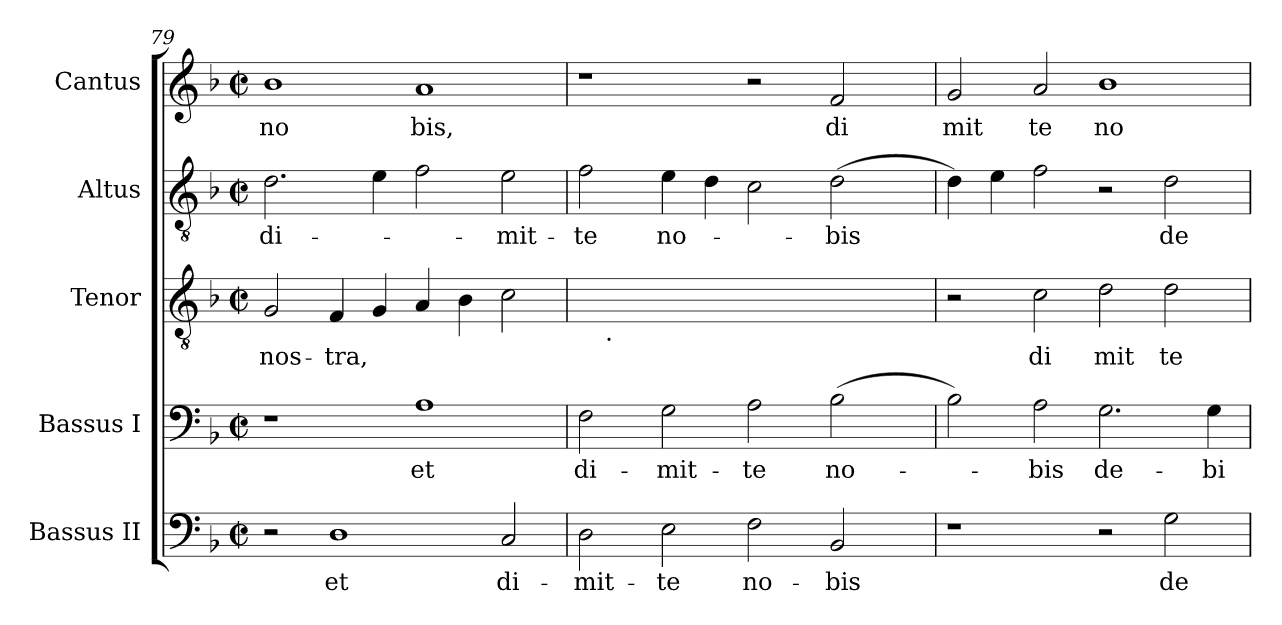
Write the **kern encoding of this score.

**kern	**text	**kern	**text	**kern	**text	**kern	**text	**kern	**text
*part5	*part5	*part4	*part4	*part3	*part3	*part2	*part2	*part1	*part1
*staff5	*staff5	*staff4	*staff4	*staff3	*staff3	*staff2	*staff2	*staff1	*staff1
*I"Bassus II	*	*I"Bassus I	*	*I"Tenor	*	*I"Altus	*	*I"Cantus	*
*clefF4	*	*clefF4	*	*clefGv2	*	*clefGv2	*	*clefG2	*
*k[b-]	*	*k[b-]	*	*k[b-]	*	*k[b-]	*	*k[b-]	*
*F:	*	*F:	*	*F:	*	*F:	*	*F:	*
*M2/2	*	*M2/2	*	*M2/2	*	*M2/2	*	*M2/2	*
*met(c|)	*	*met(c|)	*	*met(c|)	*	*met(c|)	*	*met(c|)	*
=79	=79	=79	=79	=79	=79	=79	=79	=79	=79
!	!	!	!	!	!LO:LY:b:cj	!	!LO:LY:b:cj	!	!LO:LY:b:cj
2r	.	1r	.	2G/	nos-	2.d\	di-	1b-	no
!	!LO:LY:b:cj	!	!	!	!LO:LY:b	!	!	!	!
1D	et	.	.	4F/	-tra,	.	.	.	.
.	.	.	.	4G/	.	4e\	.	.	.
!	!	!	!LO:LY:b:cj	!	!	!	!	!	!LO:LY:b:cj
.	.	1A	et	4A/	.	2f\	.	1a	bis,
.	.	.	.	4B-\	.	.	.	.	.
!	!LO:LY:b:cj	!	!	!	!	!	!LO:LY:b:cj	!	!
2C/	di-	.	.	2c\	.	2e\	-mit-	.	.
!!LO:LB:g=z
=80	=80	=80	=80	=80	=80	=80	=80	=80	=80
!	!LO:LY:b:cj	!	!LO:LY:b:cj	!	!	!	!LO:LY:b:cj	!	!
2D\	-mit-	2F\	di-	16..ryy	.	2f\	-te	1r	.
!	!	!	!	!LO:TX:b:t=.	!	!	!	!	!
.	.	.	.	1ryy	.	.	.	.	.
!	!LO:LY:b:cj	!	!LO:LY:b:cj	!	!	!	!LO:LY:b:cj	!	!
2E\	-te	2G\	-mit-	.	.	4e\	no-	.	.
.	.	.	.	.	.	4d\	.	.	.
!	!LO:LY:b:cj	!	!LO:LY:b:cj	!	!	!	!	!	!
2F\	no-	2A\	-te	.	.	2c\	.	2r	.
.	.	.	.	2ryy	.	.	.	.	.
!	!LO:LY:b:cj	!	!LO:LY:b:cj	!	!	!	!LO:LY:b	!	!LO:LY:b:cj
2BB-/	-bis	(>2B-\	no-	.	.	(>2d\	-bis	2f/	di
.	.	.	.	4ryy	.	.	.	.	.
.	.	.	.	8ryy	.	.	.	.	.
.	.	.	.	64ryy	.	.	.	.	.
=81	=81	=81	=81	=81	=81	=81	=81	=81	=81
!	!	!	!	!	!	!	!	!	!LO:LY:b:cj
1r	.	2B-\)	.	2r	.	4d\)	.	2g/	mit
.	.	.	.	.	.	4e\	.	.	.
!	!	!	!LO:LY:b:cj	!	!LO:LY:b:cj	!	!	!	!LO:LY:b:cj
.	.	2A\	-bis	2c\	di	2f\	.	2a/	te
!	!	!	!LO:LY:b:cj	!	!LO:LY:b:cj	!	!	!	!LO:LY:b:cj
2r	.	2.G\	de-	2d\	mit	2r	.	1b-	no
!	!LO:LY:b:cj	!	!	!	!LO:LY:b:cj	!	!LO:LY:b:cj	!	!
2G\	de-	.	.	2d\	te	2d\	de-	.	.
!	!	!	!LO:LY:b:cj	!	!	!	!	!	!
.	.	4G\	-bi-	.	.	.	.	.	.
=	=	=	=	=	=	=	=	=	=
*-	*-	*-	*-	*-	*-	*-	*-	*-	*-
